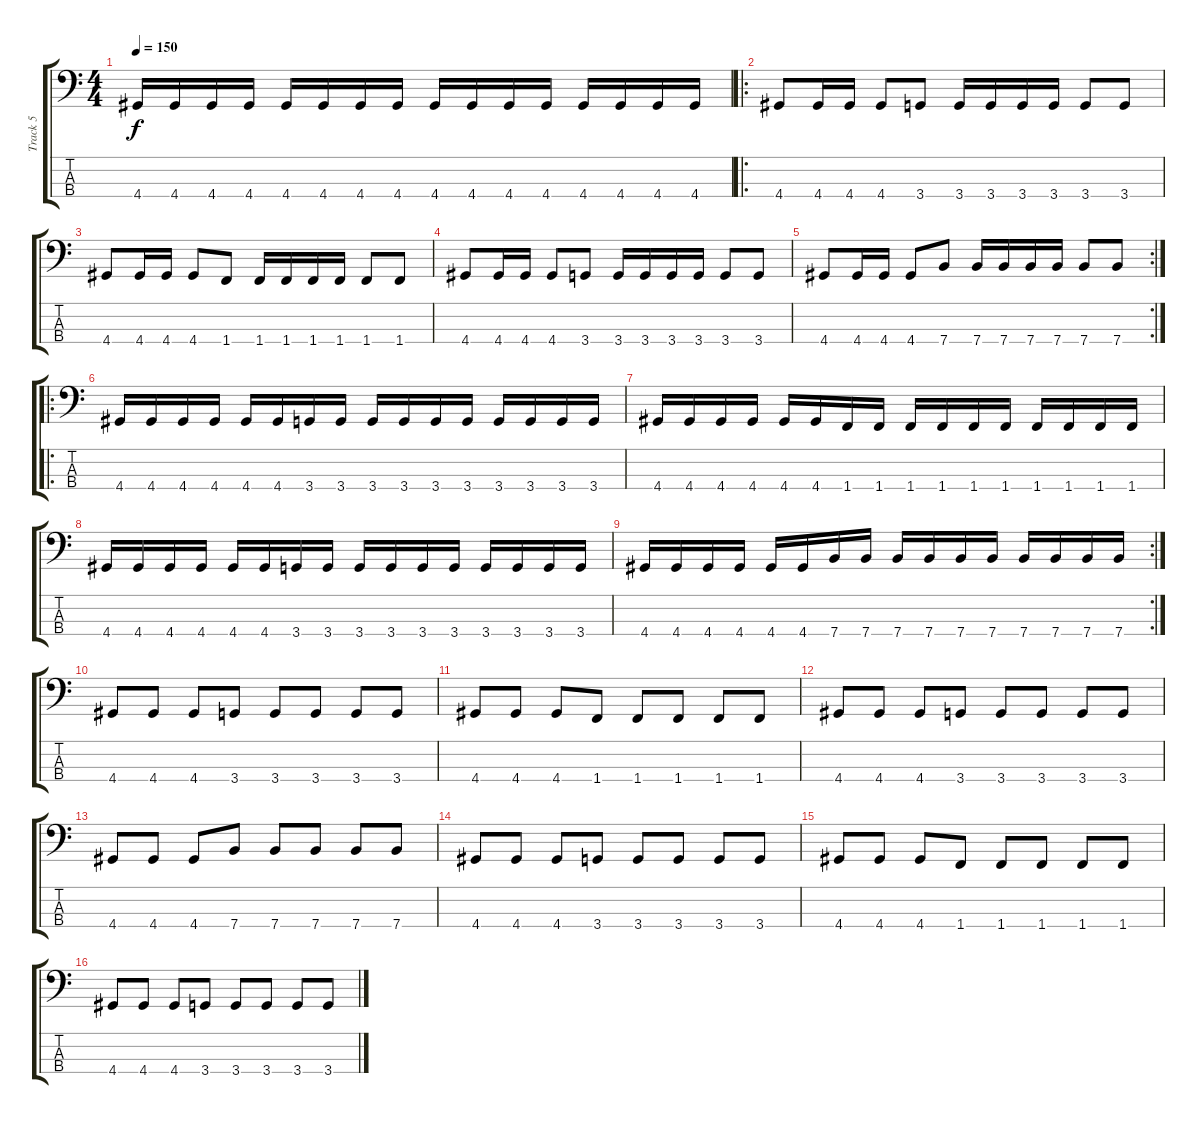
\track ("Track 5" "Track 5") {instrument electricbasspick}
\staff {score tabs}
\tuning (G2 D2 A1 E1) {hide}
\ts (4 4)
\tempo 150
\clef f4
\ks c
4.4.16{dy f} 4.4.16 4.4.16 4.4.16 4.4.16 4.4.16 4.4.16 4.4.16 4.4.16 4.4.16 4.4.16 4.4.16 4.4.16 4.4.16 4.4.16 4.4.16 |
\ro
4.4.8 4.4.16 4.4.16 4.4.8 3.4.8 3.4.16 3.4.16 3.4.16 3.4.16 3.4.8 3.4.8 |
4.4.8 4.4.16 4.4.16 4.4.8 1.4.8 1.4.16 1.4.16 1.4.16 1.4.16 1.4.8 1.4.8 |
4.4.8 4.4.16 4.4.16 4.4.8 3.4.8 3.4.16 3.4.16 3.4.16 3.4.16 3.4.8 3.4.8 |
\rc 2
4.4.8 4.4.16 4.4.16 4.4.8 7.4.8 7.4.16 7.4.16 7.4.16 7.4.16 7.4.8 7.4.8 |
\ro
4.4.16 4.4.16 4.4.16 4.4.16 4.4.16 4.4.16 3.4.16 3.4.16 3.4.16 3.4.16 3.4.16 3.4.16 3.4.16 3.4.16 3.4.16 3.4.16 |
4.4.16 4.4.16 4.4.16 4.4.16 4.4.16 4.4.16 1.4.16 1.4.16 1.4.16 1.4.16 1.4.16 1.4.16 1.4.16 1.4.16 1.4.16 1.4.16 |
4.4.16 4.4.16 4.4.16 4.4.16 4.4.16 4.4.16 3.4.16 3.4.16 3.4.16 3.4.16 3.4.16 3.4.16 3.4.16 3.4.16 3.4.16 3.4.16 |
\rc 2
4.4.16 4.4.16 4.4.16 4.4.16 4.4.16 4.4.16 7.4.16 7.4.16 7.4.16 7.4.16 7.4.16 7.4.16 7.4.16 7.4.16 7.4.16 7.4.16 |
4.4.8 4.4.8 4.4.8 3.4.8 3.4.8 3.4.8 3.4.8 3.4.8 |
4.4.8 4.4.8 4.4.8 1.4.8 1.4.8 1.4.8 1.4.8 1.4.8 |
4.4.8 4.4.8 4.4.8 3.4.8 3.4.8 3.4.8 3.4.8 3.4.8 |
4.4.8 4.4.8 4.4.8 7.4.8 7.4.8 7.4.8 7.4.8 7.4.8 |
4.4.8 4.4.8 4.4.8 3.4.8 3.4.8 3.4.8 3.4.8 3.4.8 |
4.4.8 4.4.8 4.4.8 1.4.8 1.4.8 1.4.8 1.4.8 1.4.8 |
4.4.8 4.4.8 4.4.8 3.4.8 3.4.8 3.4.8 3.4.8 3.4.8
